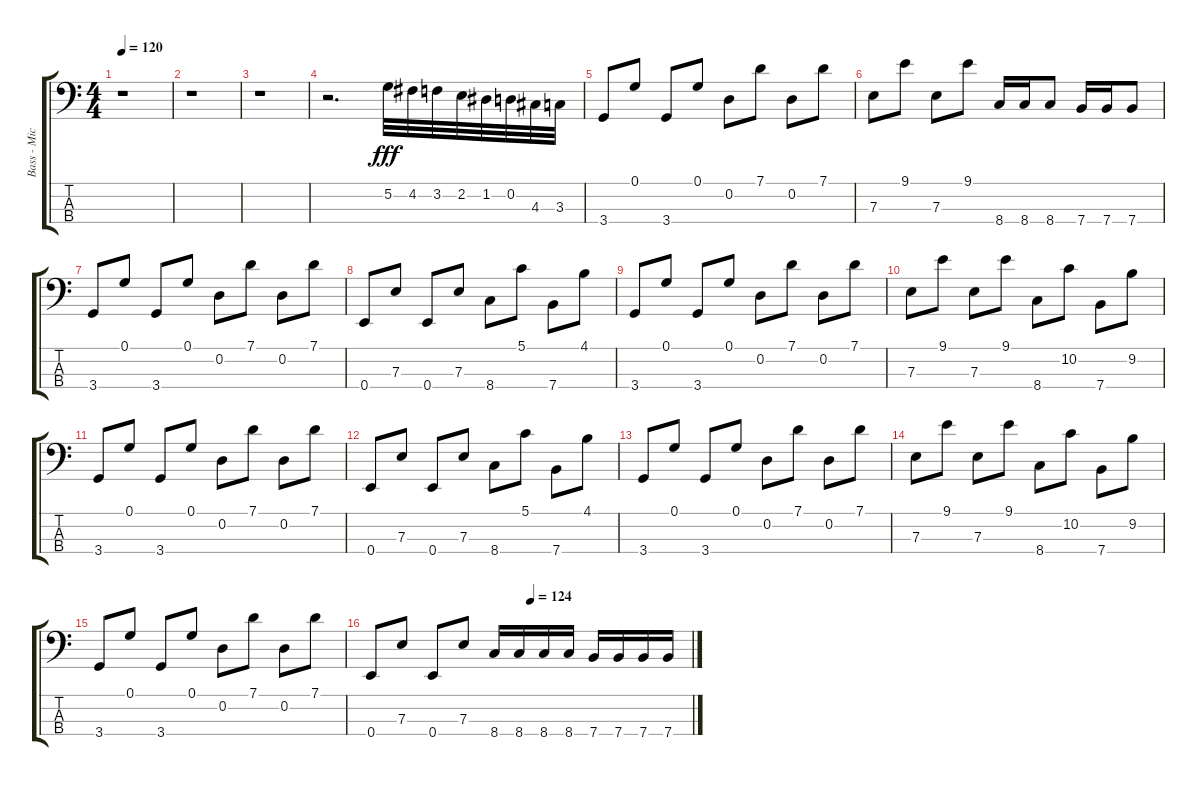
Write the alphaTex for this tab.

\track ("Bass - Michael Davenport" "Bass - Mic") {instrument electricbasspick}
\staff {score tabs}
\tuning (G2 D2 A1 E1) {hide}
\ts (4 4)
\tempo 120
\clef f4
\ks c
r.1{dy fff instrument electricbasspick} |
r.1 |
r.1 |
r.2{d} 5.2.32 4.2.32 3.2.32 2.2.32 1.2.32 0.2.32 4.3.32 3.3.32 |
3.4.8 0.1.8 3.4.8 0.1.8 0.2.8 7.1.8 0.2.8 7.1.8 |
7.3.8 9.1.8 7.3.8 9.1.8 8.4.16 8.4.16 8.4.8 7.4.16 7.4.16 7.4.8 |
3.4.8 0.1.8 3.4.8 0.1.8 0.2.8 7.1.8 0.2.8 7.1.8 |
0.4.8 7.3.8 0.4.8 7.3.8 8.4.8 5.1.8 7.4.8 4.1.8 |
3.4.8 0.1.8 3.4.8 0.1.8 0.2.8 7.1.8 0.2.8 7.1.8 |
7.3.8 9.1.8 7.3.8 9.1.8 8.4.8 10.2.8 7.4.8 9.2.8 |
3.4.8 0.1.8 3.4.8 0.1.8 0.2.8 7.1.8 0.2.8 7.1.8 |
0.4.8 7.3.8 0.4.8 7.3.8 8.4.8 5.1.8 7.4.8 4.1.8 |
3.4.8 0.1.8 3.4.8 0.1.8 0.2.8 7.1.8 0.2.8 7.1.8 |
7.3.8 9.1.8 7.3.8 9.1.8 8.4.8 10.2.8 7.4.8 9.2.8 |
3.4.8 0.1.8 3.4.8 0.1.8 0.2.8 7.1.8 0.2.8 7.1.8 |
\tempo (124 0.5)
0.4.8 7.3.8 0.4.8 7.3.8 8.4.16 8.4.16 8.4.16 8.4.16 7.4.16 7.4.16 7.4.16 7.4.16
